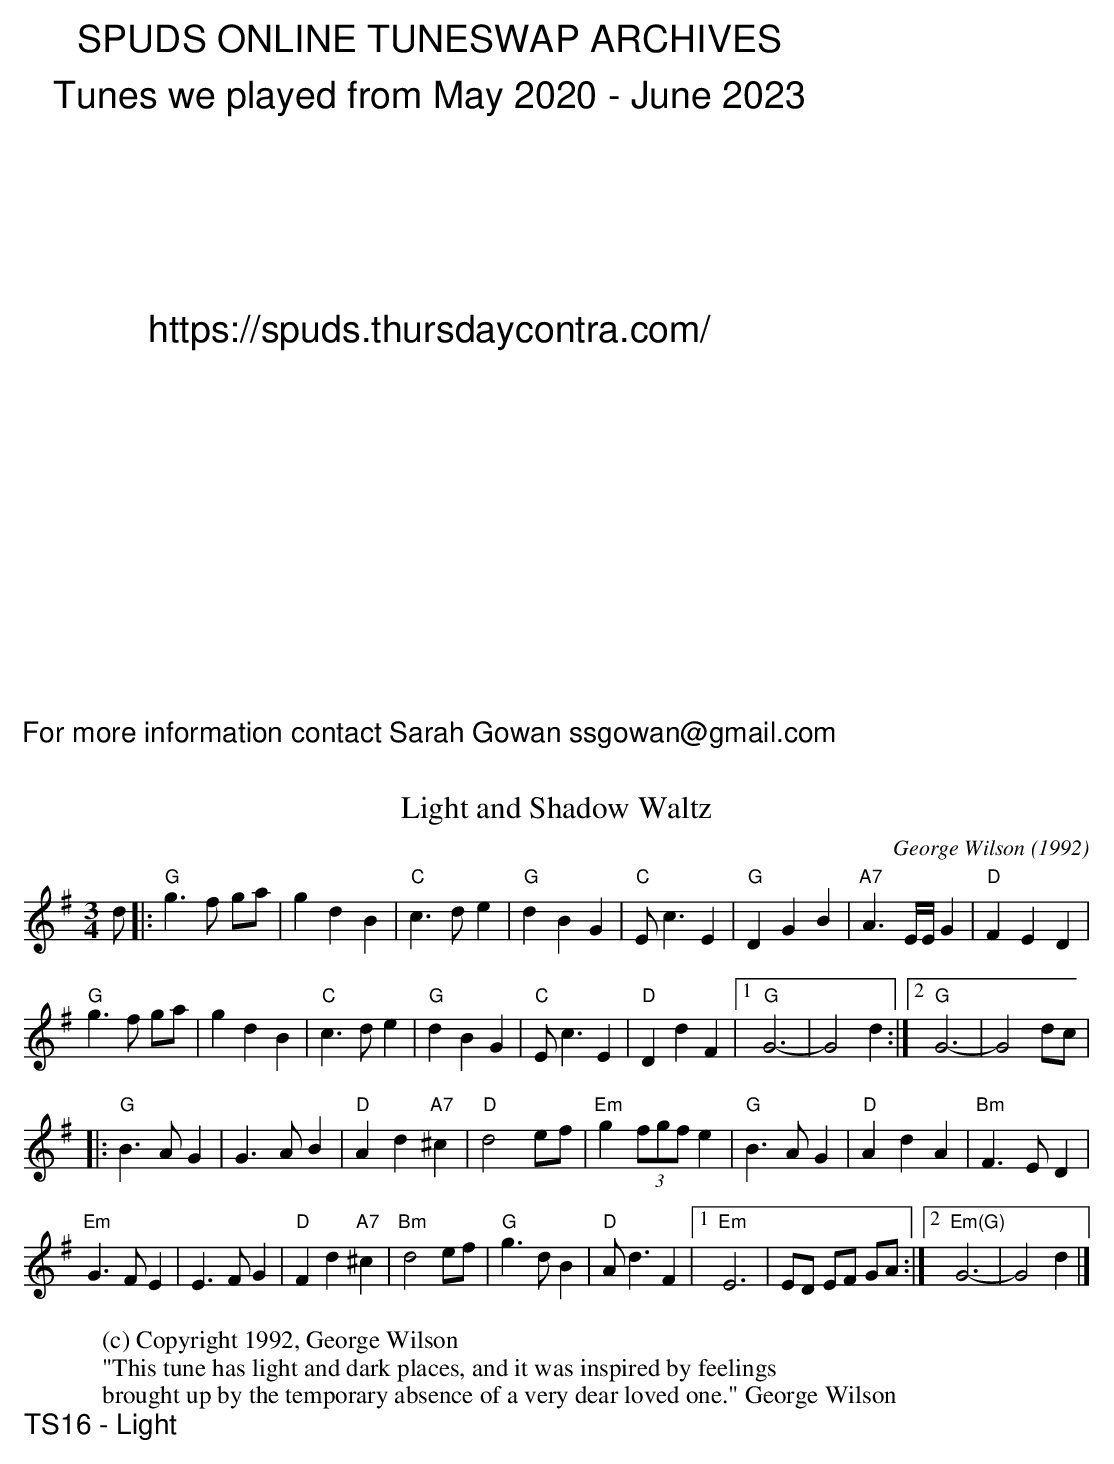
X:1
T:Light and Shadow Waltz
C:George Wilson (1992)
M:3/4
L:1/4
K:G
d/|: "G"g>f g/a/|gdB|"C" c>de|"G" dBG|"C"E<cE|"G"DGB|"A7" A3/ E//E//G|"D"FED|
"G"g>f g/a/|gdB|"C" c>de|"G" dBG|"C" E<cE|"D"DdF|1"G"G3-|G2d:|2"G"G3-|G2d/c/|
|:"G"B>AG|G>AB|"D"Ad"A7" ^c|"D"d2 e/f/|"Em"g (3f/g/f/ e|"G"B>AG|"D"AdA|"Bm"F>ED|
"Em"G>FE|E>FG|"D"Fd"A7"^c|"Bm"d2e/f/|"G"g>dB|"D"A<dF|1"Em"E3|E/D/ E/F/ G/A/:|2"Em(G)"G3-|G2d|]
W:(c) Copyright 1992, George Wilson
W:"This tune has light and dark places, and it was inspired by feelings
W:brought up by the temporary absence of a very dear loved one." George Wilson
